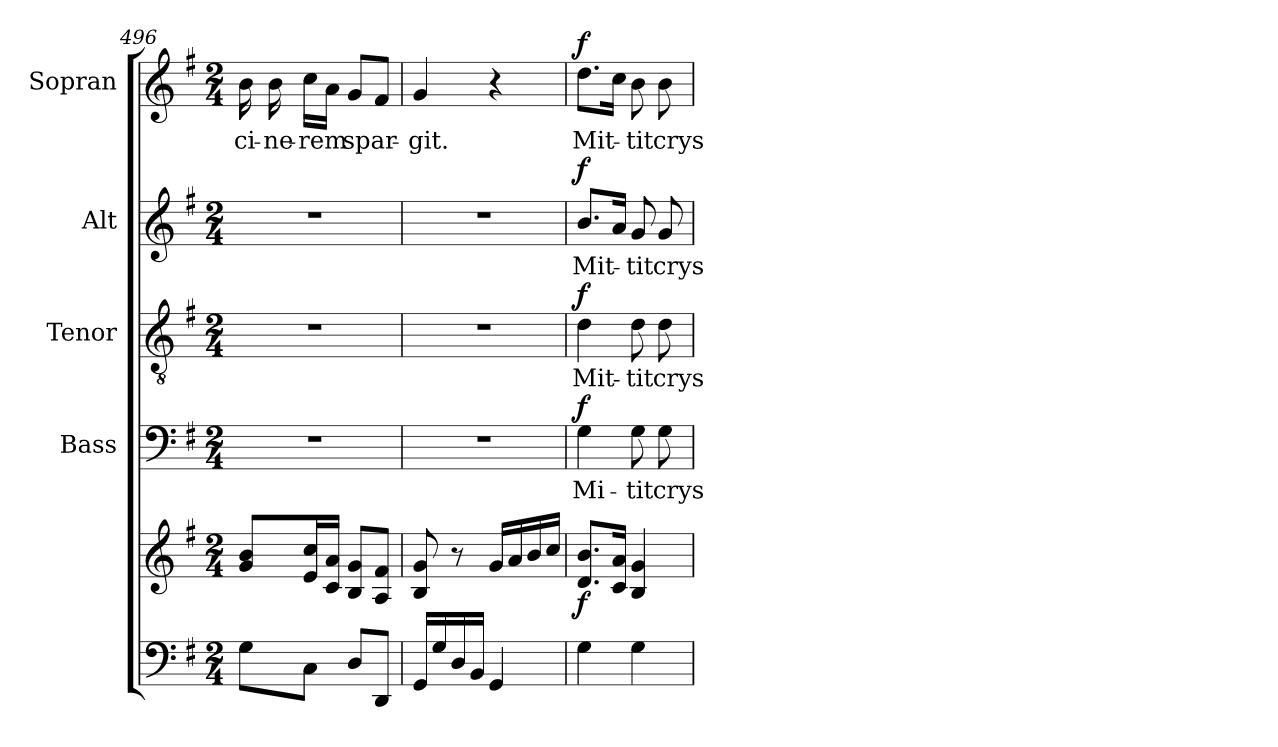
**kern	**kern	**dynam	**kern	**text	**dynam	**kern	**text	**dynam	**kern	**text	**dynam	**kern	**text	**dynam
*part5	*part5	*part5	*part4	*part4	*part4	*part3	*part3	*part3	*part2	*part2	*part2	*part1	*part1	*part1
*staff6	*staff5	*staff5/6	*staff4	*staff4	*staff4	*staff3	*staff3	*staff3	*staff2	*staff2	*staff2	*staff1	*staff1	*staff1
*	*	*	*I"Bass	*	*	*I"Tenor	*	*	*I"Alt	*	*	*I"Sopran	*	*
*	*	*	*I'B.	*	*	*I'T.	*	*	*I'A.	*	*	*I'S.	*	*
*clefF4	*clefG2	*	*clefF4	*	*	*clefGv2	*	*	*clefG2	*	*	*clefG2	*	*
*k[f#]	*k[f#]	*	*k[f#]	*	*	*k[f#]	*	*	*k[f#]	*	*	*k[f#]	*	*
*G:	*G:	*	*G:	*	*	*G:	*	*	*G:	*	*	*G:	*	*
*M2/4	*M2/4	*	*M2/4	*	*	*M2/4	*	*	*M2/4	*	*	*M2/4	*	*
=496	=496	=496	=496	=496	=496	=496	=496	=496	=496	=496	=496	=496	=496	=496
!	!	!	!	!	!	!	!	!	!	!	!	!	!LO:LY:b	!
8G\L	8g/ 8b/L	.	2r	.	.	2r	.	.	2r	.	.	16b\	ci-	.
!	!	!	!	!	!	!	!	!	!	!	!	!	!LO:LY:b	!
.	.	.	.	.	.	.	.	.	.	.	.	16b\	-ne-	.
!	!	!	!	!	!	!	!	!	!	!	!	!	!LO:LY:b	!
8C\J	16e/ 16cc/L	.	.	.	.	.	.	.	.	.	.	16cc\LL	-rem	.
.	16c/ 16a/JJ	.	.	.	.	.	.	.	.	.	.	16a\JJ	.	.
!	!	!	!	!	!	!	!	!	!	!	!	!	!LO:LY:b	!
8D/L	8B/ 8g/L	.	.	.	.	.	.	.	.	.	.	8g/L	spar-	.
8DD/J	8A/ 8f#/J	.	.	.	.	.	.	.	.	.	.	8f#/J	.	.
=497	=497	=497	=497	=497	=497	=497	=497	=497	=497	=497	=497	=497	=497	=497
!	!	!	!	!	!	!	!	!	!	!	!	!	!LO:LY:b	!
16GG/LL	8B/ 8g/	.	2r	.	.	2r	.	.	2r	.	.	4g/	-git.	.
16G/	.	.	.	.	.	.	.	.	.	.	.	.	.	.
16D/	8r	.	.	.	.	.	.	.	.	.	.	.	.	.
16BB/JJ	.	.	.	.	.	.	.	.	.	.	.	.	.	.
4GG/	16g/LL	.	.	.	.	.	.	.	.	.	.	4r	.	.
.	16a/	.	.	.	.	.	.	.	.	.	.	.	.	.
.	16b/	.	.	.	.	.	.	.	.	.	.	.	.	.
.	16cc/JJ	.	.	.	.	.	.	.	.	.	.	.	.	.
=498	=498	=498	=498	=498	=498	=498	=498	=498	=498	=498	=498	=498	=498	=498
!	!	!LO:DY:b	!	!LO:LY:b	!LO:DY:a	!	!LO:LY:b	!LO:DY:a	!	!LO:LY:b	!LO:DY:a	!	!LO:LY:b	!LO:DY:a
4G\	8.d/ 8.b/L	f	4G\	Mi-	f	4d\	Mit-	f	8.b/L	Mit-	f	8.dd\L	Mit-	f
.	16c/ 16a/Jk	.	.	.	.	.	.	.	16a/Jk	.	.	16cc\Jk	.	.
!	!	!	!	!LO:LY:b	!	!	!LO:LY:b	!	!	!LO:LY:b	!	!	!LO:LY:b	!
4G\	4B/ 4g/	.	8G\	-tit	.	8d\	-tit	.	8g/	-tit	.	8b\	-tit	.
!	!	!	!	!LO:LY:b	!	!	!LO:LY:b	!	!	!LO:LY:b	!	!	!LO:LY:b	!
.	.	.	8G\	crys-	.	8d\	crys-	.	8g/	crys-	.	8b\	crys-	.
=	=	=	=	=	=	=	=	=	=	=	=	=	=	=
*-	*-	*-	*-	*-	*-	*-	*-	*-	*-	*-	*-	*-	*-	*-
